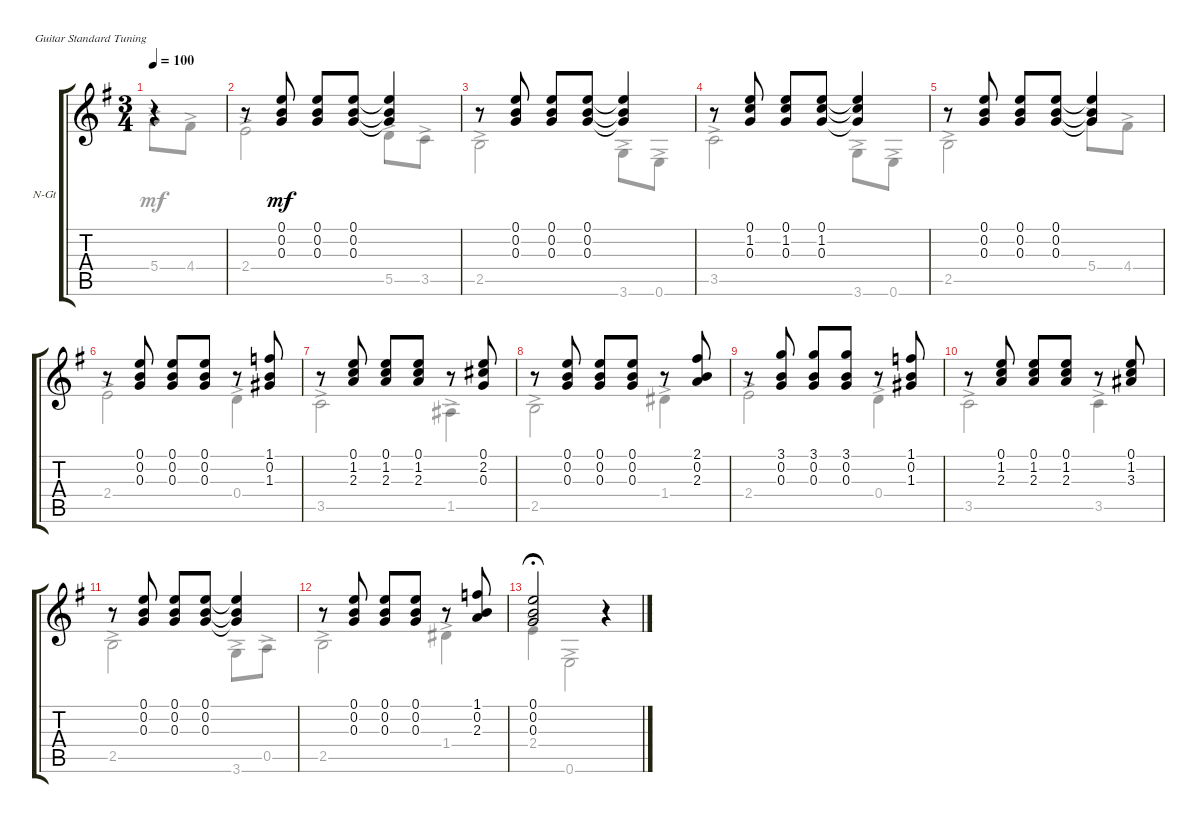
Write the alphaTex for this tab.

\defaultSystemsLayout 4
\bracketExtendMode groupsimilarinstruments
\firstSystemTrackNameOrientation horizontal
\otherSystemsTrackNameOrientation horizontal
\track ("Nylon Guitar" "N-Gt") {instrument acousticguitarnylon}
\staff {score tabs}
\tuning (E4 B3 G3 D3 A2 E2)
\voice
\ts (3 4)
\ac
\tempo 100
\clef g2
\ks eminor
r.4{dy mf instrument acousticguitarnylon} |
r.8 (0.1 0.2 0.3).8 (0.1 0.2 0.3).8 (0.1 0.2 0.3).8 (0.1{t} 0.2{t} 0.3{t}).4 |
r.8 (0.1 0.2 0.3).8 (0.1 0.2 0.3).8 (0.1 0.2 0.3).8 (0.1{t} 0.2{t} 0.3{t}).4 |
r.8 (0.1 1.2 0.3).8 (0.1 1.2 0.3).8 (0.1 1.2 0.3).8 (0.1{t} 1.2{t} 0.3{t}).4 |
r.8 (0.1 0.2 0.3).8 (0.1 0.2 0.3).8 (0.1 0.2 0.3).8 (0.1{t} 0.2{t} 0.3{t}).4 |
r.8 (0.1 0.2 0.3).8 (0.1 0.2 0.3).8 (0.1 0.2 0.3).8 r.8 (1.1 0.2 1.3).8 |
r.8 (0.1 1.2 2.3).8 (0.1 1.2 2.3).8 (0.1 1.2 2.3).8 r.8 (0.1 2.2 0.3).8 |
r.8 (0.1 0.2 0.3).8 (0.1 0.2 0.3).8 (0.1 0.2 0.3).8 r.8 (2.1 2.3 0.2).8 |
r.8 (3.1 0.2 0.3).8 (3.1 0.2 0.3).8 (3.1 0.2 0.3).8 r.8 (1.1 0.2 1.3).8 |
r.8 (0.1 1.2 2.3).8 (0.1 1.2 2.3).8 (0.1 1.2 2.3).8 r.8 (0.1 1.2 3.3).8 |
r.8 (0.1 0.2 0.3).8 (0.1 0.2 0.3).8 (0.1 0.2 0.3).8 (0.1{t} 0.2{t} 0.3{t}).4 |
r.8 (0.1 0.2 0.3).8 (0.1 0.2 0.3).8 (0.1 0.2 0.3).8 r.8 (1.1 2.3 0.2).8 |
(0.1 0.2 0.3).2{fermata (medium 0.5)} r.4
\voice
\clef g2
\ottava regular
\simile none
\ks eminor
5.4{ac}.8{dy mf} 4.4{ac}.8 |
2.4{ac}.2 5.5{ac}.8 3.5{ac}.8 |
2.5{ac}.2 3.6{ac}.8 0.6{ac}.8 |
3.5{ac}.2 3.6{ac}.8 0.6{ac}.8 |
2.5{ac}.2 5.4{ac}.8 4.4{ac}.8 |
2.4{ac}.2 0.4{ac}.4 |
3.5{ac}.2 1.5{ac}.4 |
2.5{ac}.2 1.4{ac}.4 |
2.4{ac}.2 0.4{ac}.4 |
3.5{ac}.2 3.5{ac}.4 |
2.5{ac}.2 3.6{ac}.8 0.5{ac}.8 |
2.5{ac}.2 1.4{ac}.4 |
2.4{ac}.4{fermata (medium 0.5)} 0.6{ac}.2
